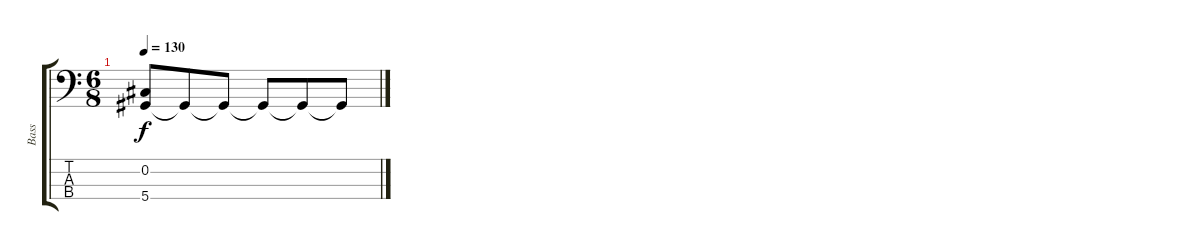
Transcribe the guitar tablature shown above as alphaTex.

\track ("Bass" "Bass") {instrument electricbassfinger}
\staff {score tabs}
\tuning (Gb2 Db2 Ab1 Eb1) {hide}
\ts (6 8)
\tempo 130
\clef f4
\ks c
(0.2 5.4{t}).8{dy f} 5.4{t}.8 5.4{t}.8 5.4{t}.8 5.4{t}.8 5.4{t}.8
